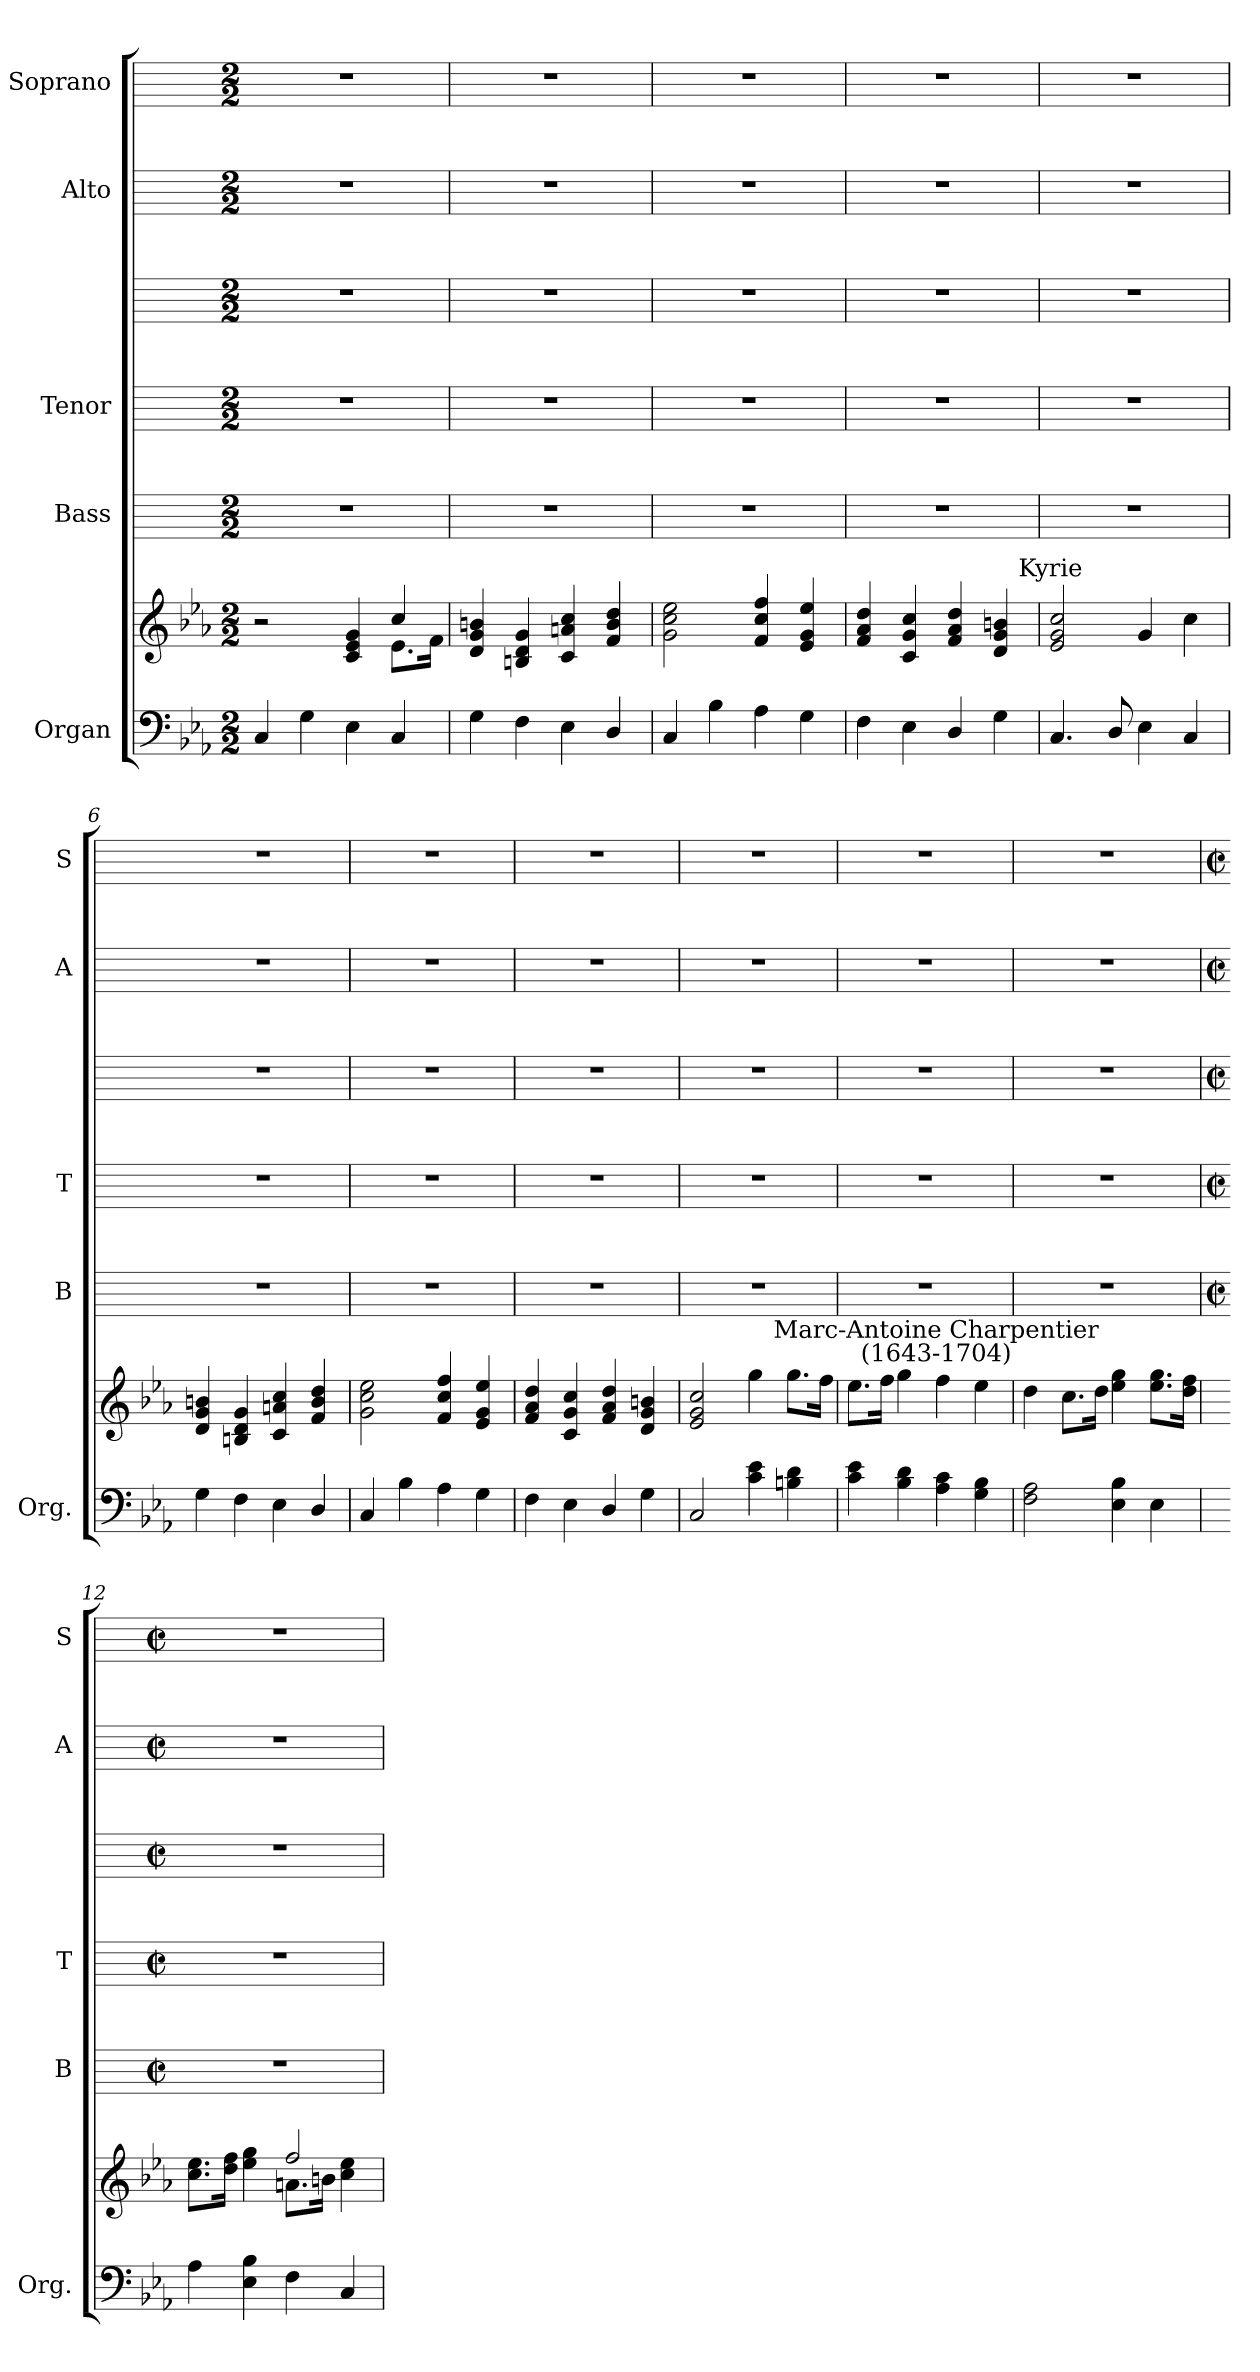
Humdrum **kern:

**kern	**kern	**kern	**kern	**kern	**kern	**kern
*part5	*part5	*part4	*part3	*part3	*part2	*part1
*staff7	*staff6	*staff5	*staff4	*staff3	*staff2	*staff1
*I"Organ	*	*I"Bass	*I"Tenor	*	*I"Alto	*I"Soprano
*I'Org.	*	*I'B	*I'T	*	*I'A	*I'S
*clefF4	*clefG2	*	*	*	*	*
*k[b-e-a-]	*k[b-e-a-]	*	*	*	*	*
*E-:	*E-:	*	*	*	*	*
*M2/2	*M2/2	*M2/2	*M2/2	*M2/2	*M2/2	*M2/2
=1	=1	=1	=1	=1	=1	=1
*	*^	*	*	*	*	*
4C	2r	2ryy	1r	1r	1r	1r	1r
4G	.	.	.	.	.	.	.
4E-	4c 4e- 4g	4ryy	.	.	.	.	.
4C	4cc/	8.e-\L	.	.	.	.	.
.	.	16f\J	.	.	.	.	.
=2	=2	=2	=2	=2	=2	=2	=2
4G	4d 4g 4bn	1ryy	1r	1r	1r	1r	1r
4F	4Bn 4d 4g	.	.	.	.	.	.
4E-	4c 4an 4cc	.	.	.	.	.	.
4D/	4f 4b 4dd	.	.	.	.	.	.
=3	=3	=3	=3	=3	=3	=3	=3
4C	2g\ 2cc\ 2ee-\	1ryy	1r	1r	1r	1r	1r
4B-	.	.	.	.	.	.	.
4A-	4f 4cc 4ff	.	.	.	.	.	.
4G	4e- 4g 4ee-	.	.	.	.	.	.
=4	=4	=4	=4	=4	=4	=4	=4
4F	4f 4a- 4dd	1ryy	1r	1r	1r	1r	1r
4E-	4c 4g 4cc	.	.	.	.	.	.
4D/	4f 4a- 4dd	.	.	.	.	.	.
4G	4d 4g 4bn	.	.	.	.	.	.
=5	=5	=5	=5	=5	=5	=5	=5
!	!LO:TX:a:cj:t=Kyrie	!	!	!	!	!	!
4.C	2e- 2g 2cc	1ryy	1r	1r	1r	1r	1r
8D/	.	.	.	.	.	.	.
4E-	4g	.	.	.	.	.	.
4C	4cc\	.	.	.	.	.	.
=6	=6	=6	=6	=6	=6	=6	=6
4G	4d 4g 4bn	1ryy	1r	1r	1r	1r	1r
4F	4Bn 4d 4g	.	.	.	.	.	.
4E-	4c 4an 4cc	.	.	.	.	.	.
4D/	4f 4b 4dd	.	.	.	.	.	.
=7	=7	=7	=7	=7	=7	=7	=7
4C	2g\ 2cc\ 2ee-\	1ryy	1r	1r	1r	1r	1r
4B-	.	.	.	.	.	.	.
4A-	4f 4cc 4ff	.	.	.	.	.	.
4G	4e- 4g 4ee-	.	.	.	.	.	.
=8	=8	=8	=8	=8	=8	=8	=8
4F	4f 4a- 4dd	1ryy	1r	1r	1r	1r	1r
4E-	4c 4g 4cc	.	.	.	.	.	.
4D/	4f 4a- 4dd	.	.	.	.	.	.
4G	4d 4g 4bn	.	.	.	.	.	.
=9	=9	=9	=9	=9	=9	=9	=9
2C	2e- 2g 2cc	1ryy	1r	1r	1r	1r	1r
4c 4e-	4gg\	.	.	.	.	.	.
4Bn 4d	8.gg\L	.	.	.	.	.	.
.	16ff\J	.	.	.	.	.	.
=10	=10	=10	=10	=10	=10	=10	=10
4c 4e-	8.ee-\L	1ryy	1r	1r	1r	1r	1r
.	16ff\J	.	.	.	.	.	.
4B- 4d	4gg\	.	.	.	.	.	.
!	!LO:TX:a:cj:t=Marc-Antoine Charpentier\n(1643-1704)	!	!	!	!	!	!
4A- 4c	4ff\	.	.	.	.	.	.
4G 4B-	4ee-\	.	.	.	.	.	.
=11	=11	=11	=11	=11	=11	=11	=11
2F 2A-	4dd\	2ryy	1r	1r	1r	1r	1r
.	8.cc\L	.	.	.	.	.	.
.	16dd\J	.	.	.	.	.	.
4E- 4B-	4ee-\ 4gg\	2ryy	.	.	.	.	.
4E-	8.ee-\ 8.gg\L	.	.	.	.	.	.
.	16dd\ 16ff\J	.	.	.	.	.	.
!!LO:LB:g=z
=12	=12	=12	=12	=12	=12	=12	=12
*	*	*	*M2/2	*M2/2	*M2/2	*M2/2	*M2/2
*	*	*	*met(c|)	*met(c|)	*met(c|)	*met(c|)	*met(c|)
4A-	8.cc\ 8.ee-\L	2ryy	1r	1r	1r	1r	1r
.	16dd\ 16ff\J	.	.	.	.	.	.
4E- 4B-	4ee-\ 4gg\	.	.	.	.	.	.
4F	2ff/	8.an\L	.	.	.	.	.
.	.	16bn\J	.	.	.	.	.
4C	.	4cc\ 4ee-\	.	.	.	.	.
*	*v	*v	*	*	*	*	*
=	=	=	=	=	=	=
*-	*-	*-	*-	*-	*-	*-
